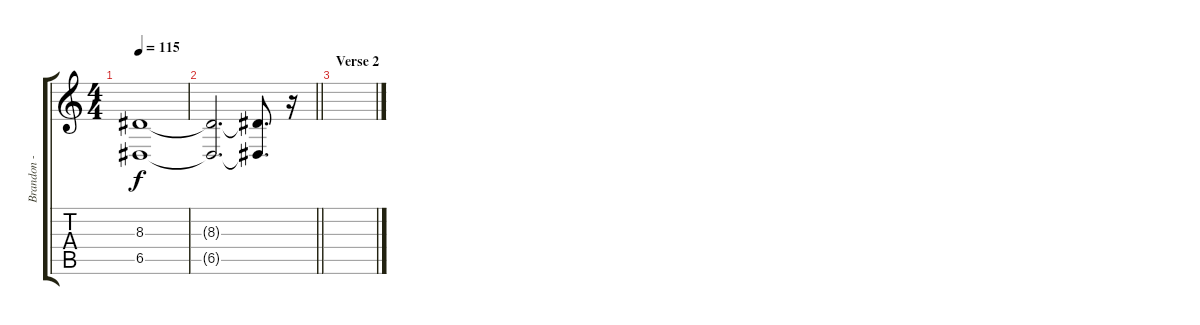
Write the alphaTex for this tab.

\track ("Brandon - Synth FX 2" "Brandon - ") {instrument stringensemble1}
\staff {score tabs}
\tuning (E4 B3 G3 D3 A2 E2) {hide}
\ts (4 4)
\tempo 115
\clef g2
\ks c
(8.3{t} 6.5{t}).1{dy f} |
\barLineRight lightlight
(8.3{t} 6.5{t}).2{d} (8.3{t} 6.5{t}).8{d} r.16 |
\section ("" "Verse 2")
